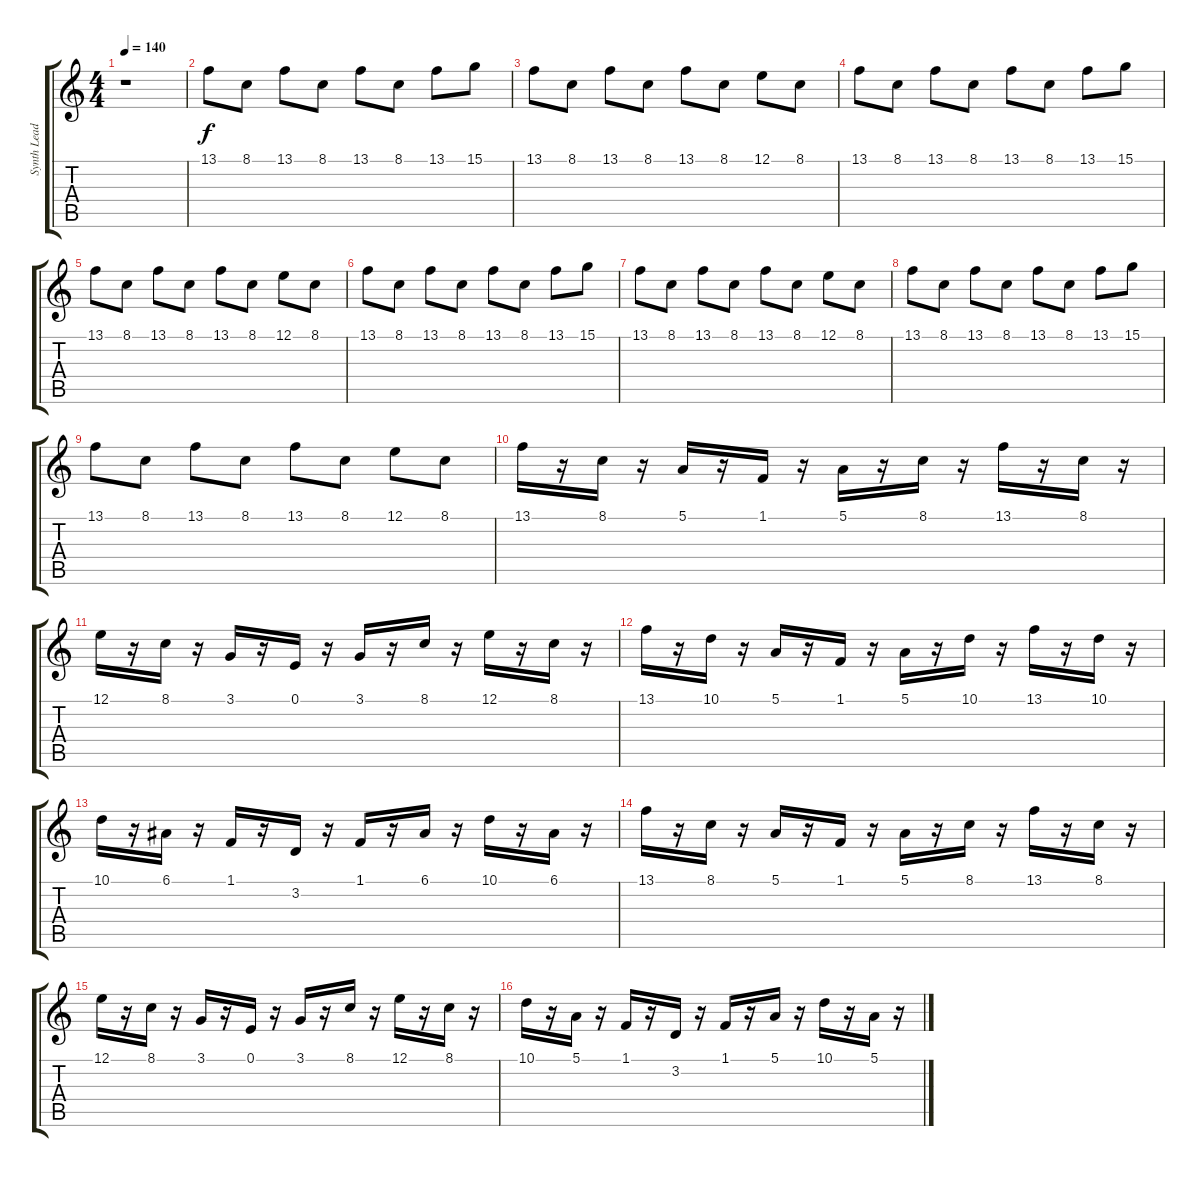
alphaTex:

\track ("Synth Lead" "Synth Lead") {instrument lead2sawtooth}
\staff {score tabs}
\tuning (E4 B3 G3 D3 A2 E2) {hide}
\ts (4 4)
\tempo 140
\clef g2
\ks c
r.1{dy f} |
13.1.8 8.1.8 13.1.8 8.1.8 13.1.8 8.1.8 13.1.8 15.1.8 |
13.1.8 8.1.8 13.1.8 8.1.8 13.1.8 8.1.8 12.1.8 8.1.8 |
13.1.8 8.1.8 13.1.8 8.1.8 13.1.8 8.1.8 13.1.8 15.1.8 |
13.1.8 8.1.8 13.1.8 8.1.8 13.1.8 8.1.8 12.1.8 8.1.8 |
13.1.8 8.1.8 13.1.8 8.1.8 13.1.8 8.1.8 13.1.8 15.1.8 |
13.1.8 8.1.8 13.1.8 8.1.8 13.1.8 8.1.8 12.1.8 8.1.8 |
13.1.8 8.1.8 13.1.8 8.1.8 13.1.8 8.1.8 13.1.8 15.1.8 |
13.1.8 8.1.8 13.1.8 8.1.8 13.1.8 8.1.8 12.1.8 8.1.8 |
13.1.16 r.16 8.1.16 r.16 5.1.16 r.16 1.1.16 r.16 5.1.16 r.16 8.1.16 r.16 13.1.16 r.16 8.1.16 r.16 |
12.1.16 r.16 8.1.16 r.16 3.1.16 r.16 0.1.16 r.16 3.1.16 r.16 8.1.16 r.16 12.1.16 r.16 8.1.16 r.16 |
13.1.16 r.16 10.1.16 r.16 5.1.16 r.16 1.1.16 r.16 5.1.16 r.16 10.1.16 r.16 13.1.16 r.16 10.1.16 r.16 |
10.1.16 r.16 6.1.16 r.16 1.1.16 r.16 3.2.16 r.16 1.1.16 r.16 6.1.16 r.16 10.1.16 r.16 6.1.16 r.16 |
13.1.16 r.16 8.1.16 r.16 5.1.16 r.16 1.1.16 r.16 5.1.16 r.16 8.1.16 r.16 13.1.16 r.16 8.1.16 r.16 |
12.1.16 r.16 8.1.16 r.16 3.1.16 r.16 0.1.16 r.16 3.1.16 r.16 8.1.16 r.16 12.1.16 r.16 8.1.16 r.16 |
10.1.16 r.16 5.1.16 r.16 1.1.16 r.16 3.2.16 r.16 1.1.16 r.16 5.1.16 r.16 10.1.16 r.16 5.1.16 r.16
